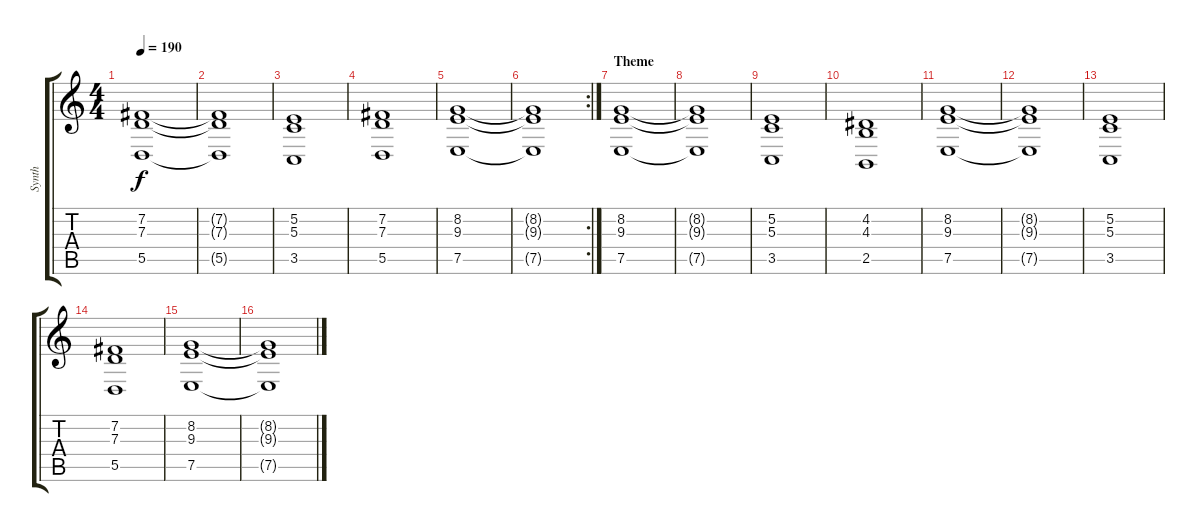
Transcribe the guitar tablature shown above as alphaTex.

\track ("Synth" "Synth") {instrument stringensemble1}
\staff {score tabs}
\tuning (E4 B3 G3 D3 A2 E2) {hide}
\ts (4 4)
\tempo 190
\clef g2
\ks c
(7.2 7.3 5.5).1{dy f} |
(7.2{t} 7.3{t} 5.5{t}).1 |
(5.2 5.3 3.5).1 |
(7.2 7.3 5.5).1 |
(8.2 9.3 7.5).1 |
\rc 2
(8.2{t} 9.3{t} 7.5{t}).1 |
\section ("" "Theme")
(8.2 9.3 7.5).1 |
(8.2{t} 9.3{t} 7.5{t}).1 |
(5.2 5.3 3.5).1 |
(4.2 4.3 2.5).1 |
(8.2 9.3 7.5).1 |
(8.2{t} 9.3{t} 7.5{t}).1 |
(5.2 5.3 3.5).1 |
(7.2 7.3 5.5).1 |
(8.2 9.3 7.5).1 |
(8.2{t} 9.3{t} 7.5{t}).1
